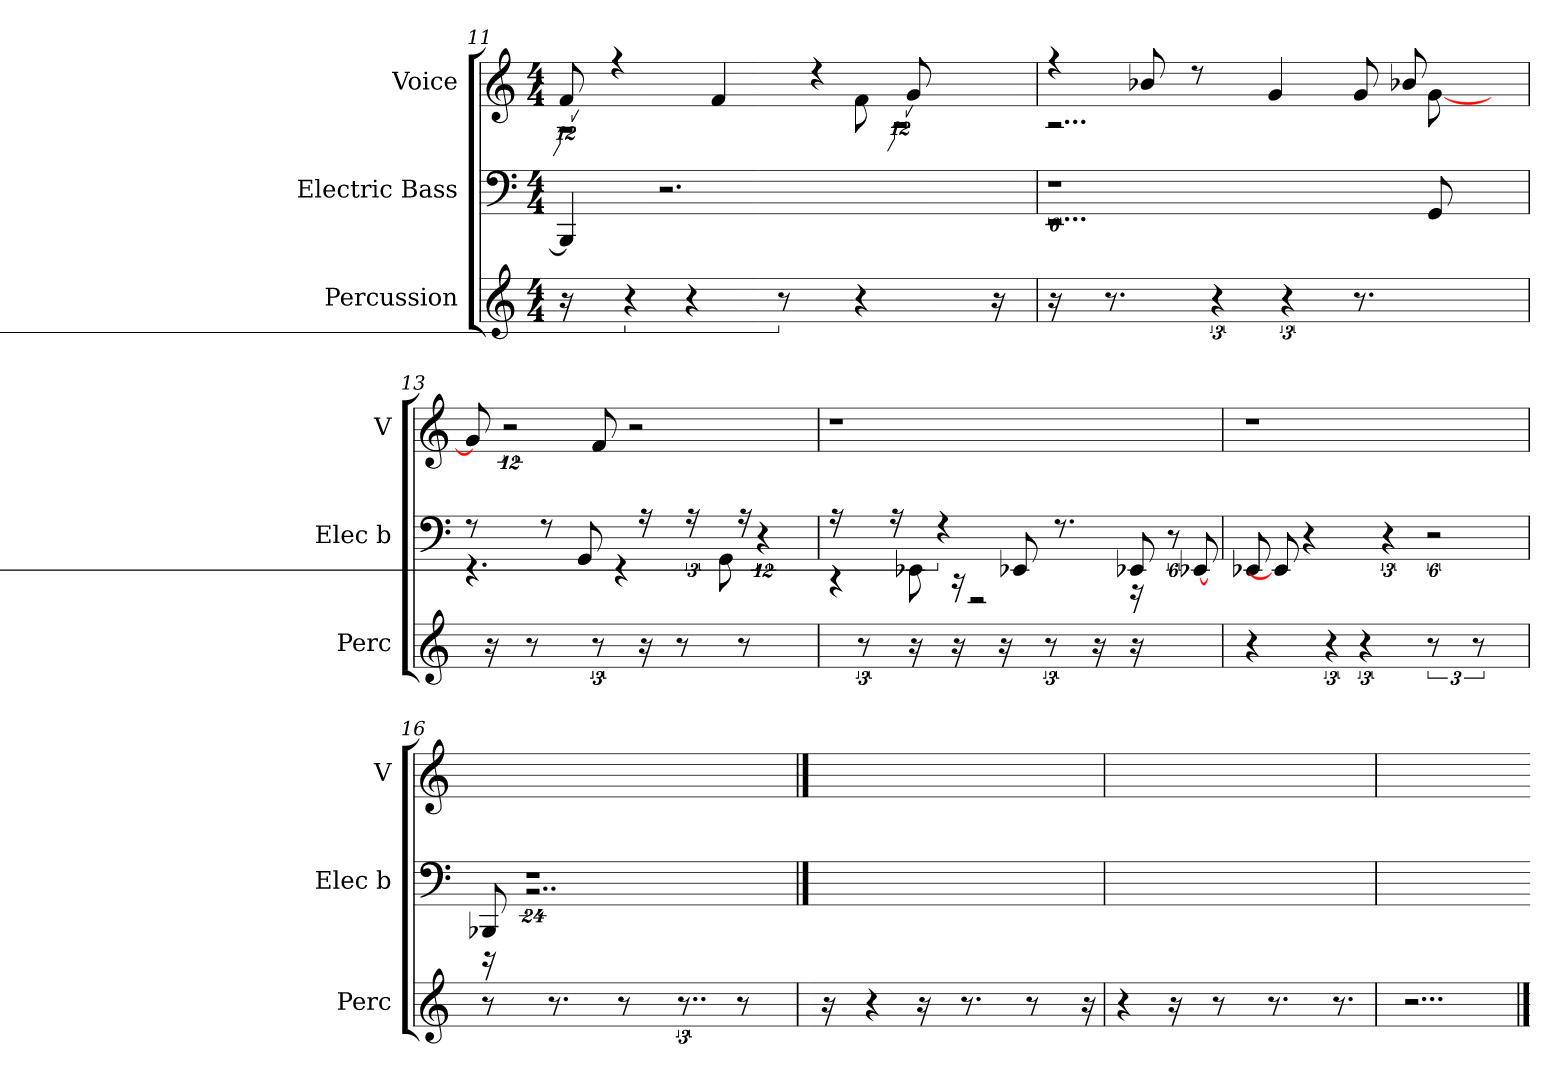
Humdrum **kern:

**kern	**kern	**kern
*part3	*part2	*part1
*staff3	*staff2	*staff1
*I"Percussion	*I"Electric Bass	*I"Voice
*I'Perc	*I'Elec b	*I'V
*clefG2	*clefF4	*clefG2
*M4/4	*M4/4	*M4/4
=11	=11	=11
*	*	*^
16r	4BBB-]	8f	12%7r
12R	.	.	.
.	.	4r	.
6r	.	.	.
.	2.r	.	.
48%5r	.	.	.
.	.	4f	.
12R	.	.	.
12r	.	.	.
12R	.	.	24ryy
.	.	4r	8f
9...r	.	.	.
.	.	.	24%7r
16R	.	8g	.
16r	.	.	.
24ryy	24ryy	24ryy	.
=12	=12	=12	=12
*	*^	*	*
16r	6%5r	2...r	4r	2...r
12R	.	.	.	.
8.r	.	.	.	.
.	.	.	8b-X	.
12R	.	.	.	.
.	.	.	8r	.
6r	.	.	.	.
.	.	.	16ryy	.
.	.	.	4g	.
6r	.	.	.	.
16R	.	.	.	.
8.r	.	.	8g	.
.	6ryy	.	.	.
.	.	16ryy	8b-X	16ryy
8.ryy	16ryy	8GG	.	[8g
.	8ryy	.	8ryy	.
.	.	16ryy	.	16ryy
*	*	*	*v	*v
=13	=13	=13	=13
16R	8r	4.r	8g]
16r	.	.	.
12R	8ryy	.	24%7r
8r	.	.	.
.	8r	.	.
12R	.	.	.
.	8.ryy	8GG	.
12r	.	.	8f
16R	.	4r	.
.	.	.	2r
16r	16r	.	.
16R	12ryy	.	.
8r	.	.	.
.	24r	.	.
.	8ryy	16ryy	.
16R	.	8GG	.
8r	16r	.	.
.	16ryy	48%11r	.
6ryy	6ryy	.	.
.	.	.	8ryy
=14	=14	=14	=14
12R	16r	4r	1r
.	8ryy	.	.
12r	.	.	.
12R	.	.	.
.	16r	.	.
16r	12ryy	8EE-X	.
16R	.	.	.
.	48%5r	.	.
16r	.	16r	.
12R	16ryy	2r	.
.	8EE-X	.	.
16r	.	.	.
12R	.	.	.
.	8.r	.	.
12r	.	.	.
16R	.	.	.
16r	16ryy	.	.
16R	8EE-X	.	.
16r	.	16r	.
48%11ryy	48%5r	16ryy	48%11ryy
.	.	6ryy	.
.	[8EE-X	.	.
*	*v	*v	*
=15	=15	=15
4r	8EE-X	1r
.	8EE-]	.
12R	4r	.
6r	.	.
6r	12ryy	.
.	6r	.
12R	.	.
12r	12%5r	.
12R	.	.
12r	.	.
6ryy	.	6ryy
=16	=16	=16
*	*^	*
8r	8BBB-X	16r	1ryy
.	.	16ryy	.
16R	24%19r	2..r	.
8.r	.	.	.
12R	.	.	.
8r	.	.	.
12R	.	.	.
12..r	.	.	.
16R	.	.	.
8r	.	.	.
.	8ryy	.	.
24ryy	.	24ryy	24ryy
*	*v	*v	*
=	==	==
16r	1ryy	1ryy
16R	.	.
4r	.	.
16r	.	.
16R	.	.
8.r	.	.
16R	.	.
8r	.	.
16R	.	.
16r	.	.
=	=	=
4r	1ryy	1ryy
16r	.	.
16R	.	.
8r	.	.
16R	.	.
8.r	.	.
16R	.	.
8.r	.	.
=	=	=
16R	1ryy	1ryy
2...r	.	.
==	=	=
*-	*-	*-
